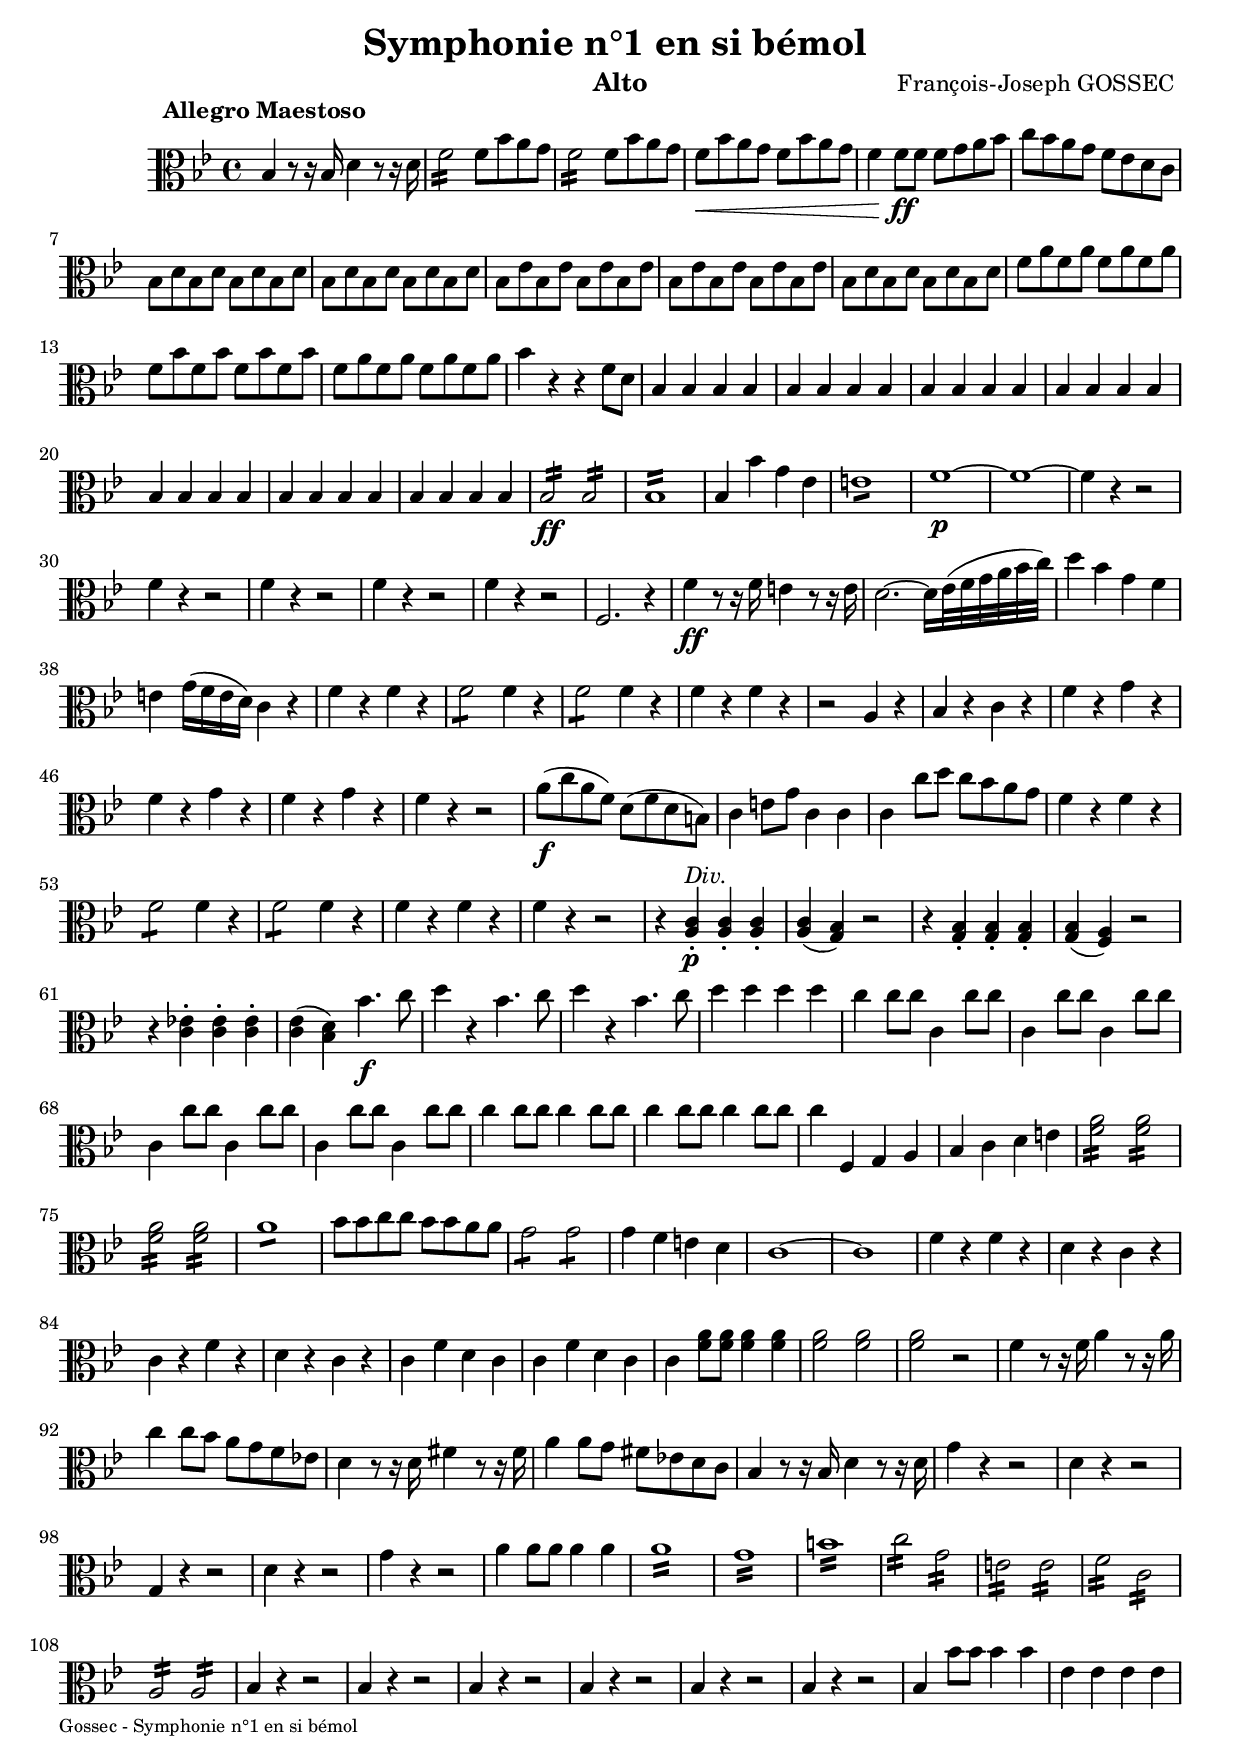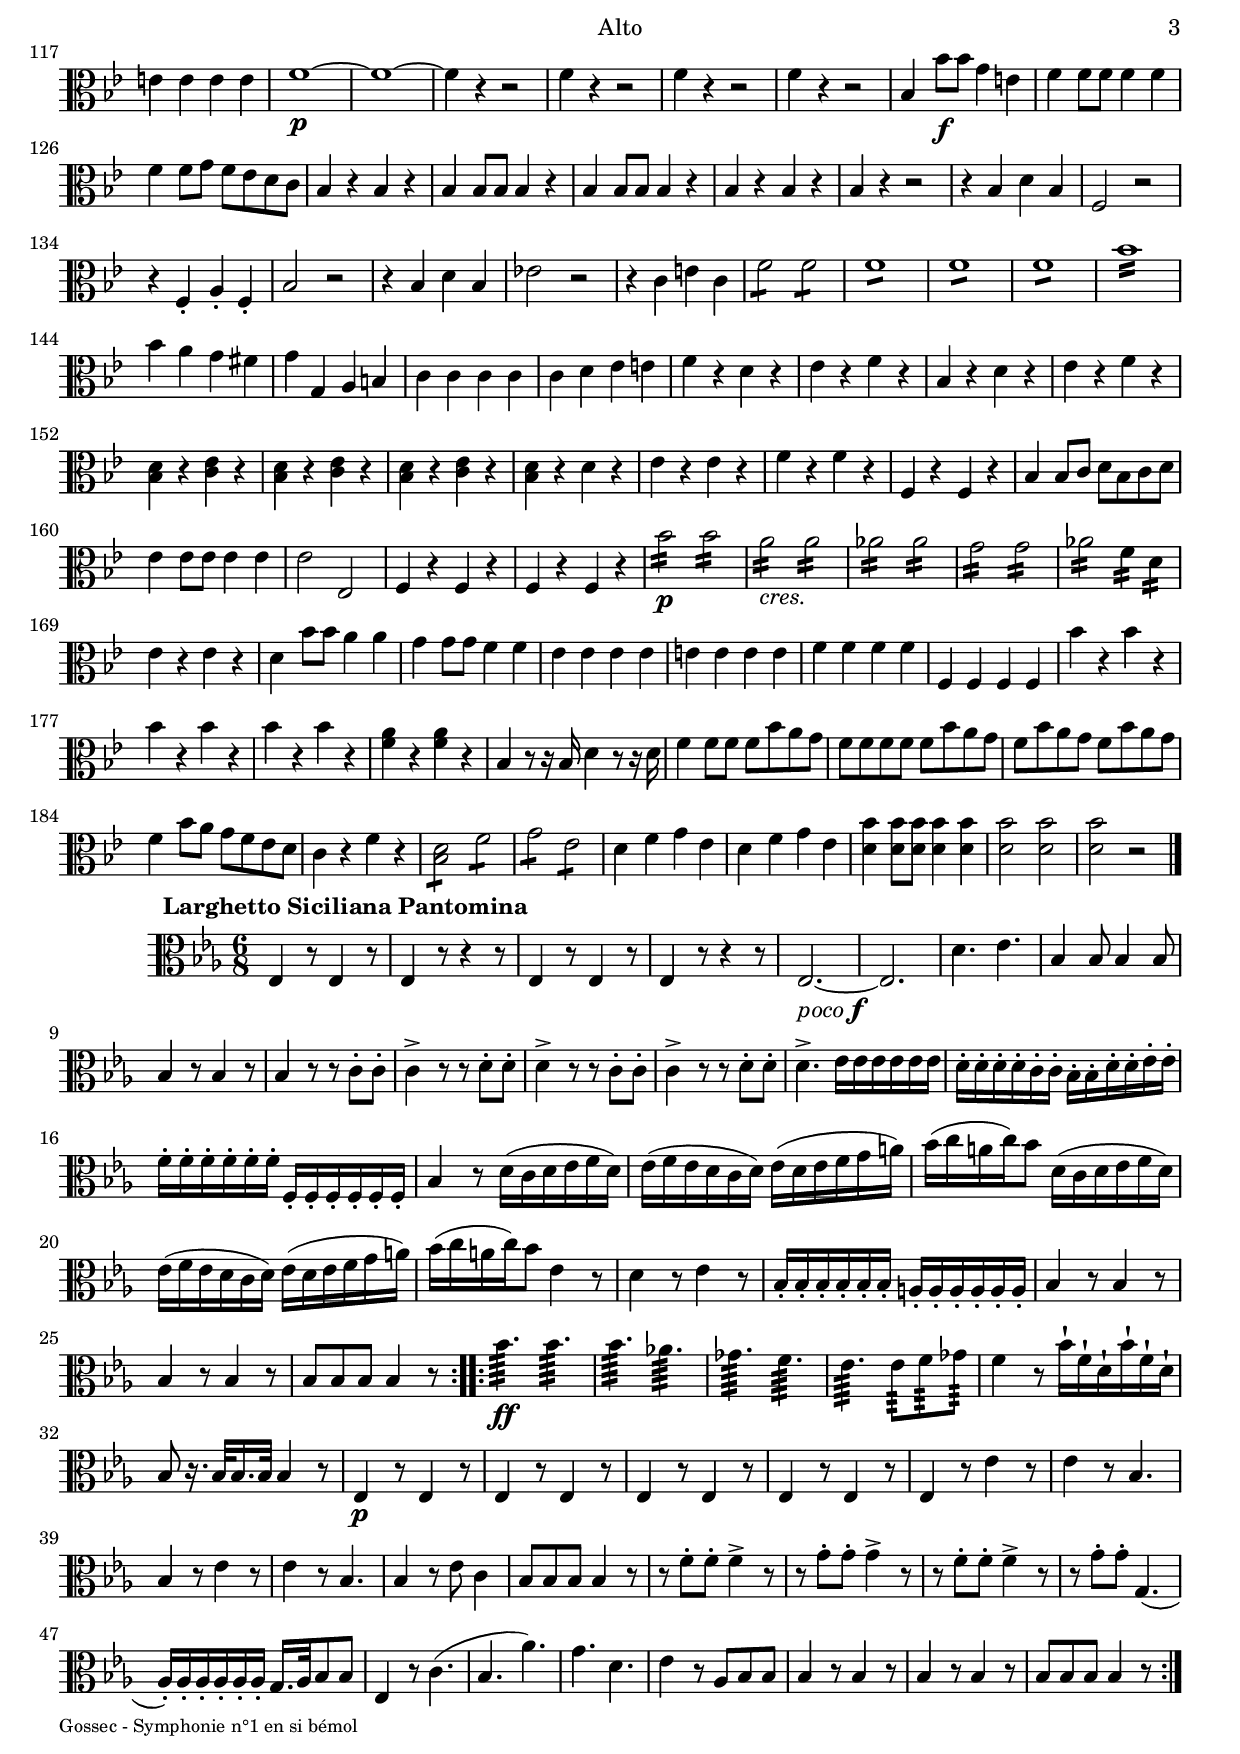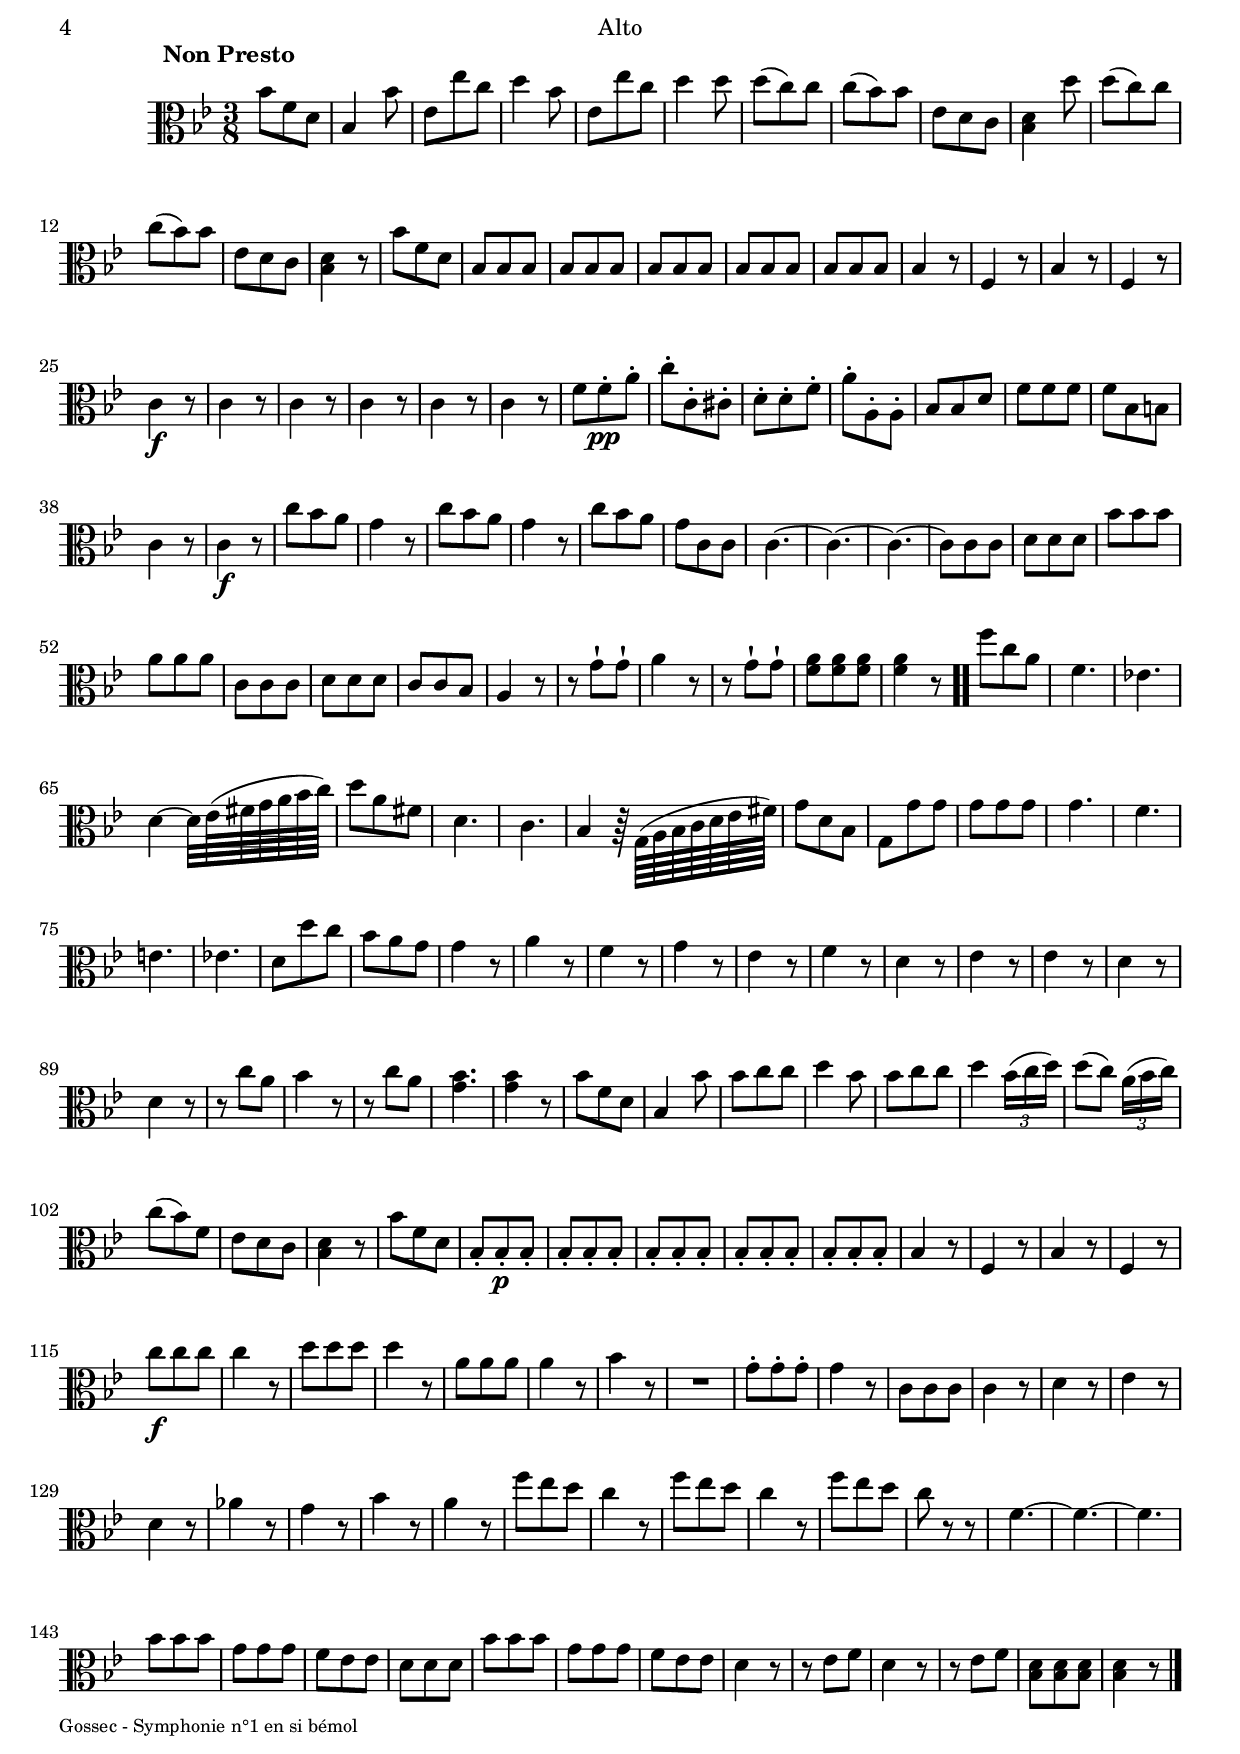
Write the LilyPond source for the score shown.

\version "2.10.25"

\paper{ #(define page-breaking ly:page-turn-breaking)
         top-margin = 3.0
         bottom-margin = 3.0
         before-title-space = 3.0
         page-top-space = 5.0
         between-system-padding = 3.0
         oddFooterMarkup = \markup {\tiny {"Gossec - Symphonie n°1 en si bémol "}}
         #(set-global-staff-size 24)  
         first-page-number = 2
         ragged-last-bottom = ##f
     }

\book{
\header {
    title = 	"Symphonie n°1 en si bémol "
    composer =	"François-Joseph GOSSEC "
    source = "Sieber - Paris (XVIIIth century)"
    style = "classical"
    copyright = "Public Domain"
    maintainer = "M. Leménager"
    instrument =	"Alto"
}


\score {
      \new Staff {
         ﻿\version "2.10.25"      %Gossec - Symphonie si bémol
                        %Alto - 1er mvt
\relative c'{
\clef alto
\key bes \major
\time 4/4




bes4 r8 r16 bes d4 r8 r16 d
f2:16 f8 bes a g
f2: f8 bes a g
f\< bes a g f bes a g
f4 f8\ff f f g a bes
c bes a g f ees d c
bes d bes d bes d bes d
bes d bes d bes d bes d
bes ees bes ees bes ees bes ees
bes ees bes ees bes ees bes ees
bes d bes d bes d bes d
f a f a f a f a
f bes f bes f bes f bes
f a f a f a f a
bes4 r r f8 d
\repeat unfold 28 {bes4}
%
%
%
%
%
%
bes2:16\ff bes:
bes1:16
bes4 bes' g ees
e1:8
f\p ~
f ~
\repeat unfold 5 {f4 r r2}
%
%
%
%
f,2. r4
f'\ff r8 r16 f e4 r8 r16 e
d2. ~ d16[ ees32( f g a bes c)]
d4 bes g f
e g16( f e d) c4 r
f r f r
f2:8 f4 r
f2:8 f4 r
f r f r
r2 a,4 r
bes r c r
f r g r
f r g r
f r g r
f r r2
a8\f( c a f) d( f d b)
c4 e8 g c,4 c
c c'8 d c bes a g
f4 r f r
f2:8 f4 r
f2:8 f4 r
f r f r
f r r2
r4 <a, c>-.\p^\markup{\italic "Div."} <a c>-. <a c>-.
<a c>( <g bes>) r2
r4 <g bes>-. <g bes>-. <g bes>-.
<g bes>( <f a>) r2
r4 <c' ees!>-. <c ees>-. <c ees>-.
<c ees>( <bes d>) bes'4.\f c8
d4 r bes4. c8
d4 r bes4. c8
d4 d d d
c c8 c c,4 c'8 c
\repeat unfold 6 {c,4 c'8 c}
%
%
\repeat unfold 4 {c4 c8 c}
%
c4 f,, g a
bes c d e   % original: bes c d ees
<f a>2:16 <f a>:
<f a>: <f a>:
a1:8
bes8 bes c c bes bes a a
g2:8 g:
g4 f e d    % SIEBER: alto ees, basse e
c1 ~
c
f4 r f r
d r c r
c r f r
d r c r
c f d c
c f d c
c <f a>8 <f a> <f a>4 <f a>
<f a>2 <f a>
<f a> r
f4 r8 r16 f a4 r8 r16 a
c4 c8 bes a g f ees!
d4 r8 r16 d fis4 r8 r16 fis
a4 a8 g fis ees! d c
bes4 r8 r16 bes d4 r8 r16 d
g4 r r2
d4 r r2
g,4 r r2
d'4 r r2
g4 r r2
a4 a8 a a4 a
a1:16
g:
b:
c2:16 g:
e: e:
f: c:
a: a:
\repeat unfold 6 {bes4 r r2}
%
%
%
%
%
bes4 bes'8 bes bes4 bes
ees, ees ees ees
e e e e
f1\p ~
f ~
\repeat unfold 4 {f4 r r2}
%
%
%
bes,4 bes'8\f bes g4 e
f f8 f f4 f
f f8g f ees d c
bes4 r bes r
bes bes8 bes bes4 r
bes bes8 bes bes4 r
bes r bes r
bes r r2
r4 bes d bes
f2 r
r4 f-. a-. f-.
bes2 r
r4 bes d bes
ees!2 r
r4 c e c    %SIEBER: ees
f2:8 f:
f1:8
f:
f:
bes1:16
bes4 a g fis
g g, a b
c c c c
c d ees e
f r d r 
ees r f r
bes, r d r
ees r f r
<bes, d> r <c ees> r
<bes d> r <c ees> r
<bes d> r <c ees> r
<bes d> r d r
ees r ees r
f r f r
f, r f r
bes bes8 c d bes c d
ees4 ees8 ees ees4 ees
ees2 ees,
f4 r f r
f r f r
bes'2:16\p bes:
a:_\markup{\italic "cres."} a:
aes: aes:
g: g:
aes: f4:16 d:
ees4 r ees r
d bes'8 bes a4 a
g g8 g f4 f
ees ees ees ees 
e e e e
f f f f
f, f f f
bes' r bes r
bes r bes r
bes r bes r
<f a> r <f a> r
bes, r8 r16 bes d4 r8 r16 d
f4 f8 f f bes a g
f f f f f bes a g
f bes a g f bes a g
f4 bes8 a g f ees d
c4 r f r
<bes, d>2:8 f':
g: ees:
d4 f g ees
d f g ees
<d bes'>4 <d bes'>8 <d bes'> <d bes'>4 <d bes'>
<d bes'>2 <d bes'>
<d bes'> r \bar "|." 
}
}
         \header { piece =  \markup {\hspace #+10.0 \bold "Allegro Maestoso"}     
                  opus = ""  }
}
\score {
      \new Staff {
         \version "2.10.25"      %Gossec - Symphonie si b�mol
                        %Alto - 2e mvt  
\relative c'{
\clef alto
\key ees \major
\time 6/8




ees,4 r8 ees4 r8
ees4 r8 r4 r8
ees4 r8 ees4 r8
ees4 r8 r4 r8
ees2._\markup{\italic "poco" \musicglyph #"f"} ~ 
ees
d'4. ees
bes4 bes8 bes4 bes8
bes4 r8 bes4 r8
bes4 r8 r c-. c-.
c4-> r8 r d-. d-.
d4-> r8 r c-. c-.
c4-> r8 r d-. d-.
d4.-> ees16 ees ees ees ees ees
d-. d-. d-. d-. c-. c-. bes-. bes-. d-. d-. ees-. ees-.
f-. f-. f-. f-. f-. f-. f,-. f-. f-. f-. f-. f-.
bes4 r8 d16( c d ees f d)
ees( f ees d c d) ees( d ees f g a)
bes( c a c) bes8 d,16( c d ees f d)
ees( f ees d c d) ees( d ees f g a)
bes( c a c) bes8 ees,4 r8
d4 r8 ees4 r8
bes16-. bes-. bes-. bes-. bes-. bes-. a-. a-. a-. a-. a-. a-.
bes4 r8 bes4 r8
bes4 r8 bes4 r8
bes bes bes bes4 r8 \bar ":|:"
bes'4.:64\ff bes:
bes: aes!:
ges: f:
ees: ees8:64 f: ges:
f4 r8 bes16-| f-| d-| bes'-| f-| d-|
bes8 r16. bes32 bes16. bes32 bes4 r8
ees,4\p r8 \repeat unfold 8 {ees4 r8}
%
%
%
   ees'4 r8
ees4 r8 bes4.
bes4 r8 ees4 r8
ees4 r8 bes4.     % SIEBER: d4 r8 bes4.
bes4 r8 ees c4
bes8 bes bes bes4 r8
r f'-. f-. f4-> r8
r g-. g-. g4-> r8
r f-. f-. f4-> r8
r g-. g-. g,4.( 
aes16-.) aes-. aes-. aes-. aes-. aes-. g16. aes32 bes8 bes
ees,4 r8 c'4.(
bes aes')
g d
ees4 r8 aes, bes bes
bes4 r8 bes4 r8
bes4 r8 bes4 r8
bes bes bes bes4 r8 \bar ":|" 
}
}
         \header { piece = \markup {\hspace #+10.0 \bold "Larghetto Siciliana Pantomina"}
                  opus = ""  }
}
\score {
      \new Staff {
         \version "2.10.25"      %Gossec - Symphonie si b�mol
                        %Alto - 3e mvt  
\relative c'{
\clef alto
\key bes \major
\time 3/8




bes'8 f d
bes4 bes'8
ees, ees' c
d4 bes8
ees, ees' c
d4 d8
d( c) c
c( bes) bes
ees, d c
<bes d>4 d'8
d( c) c
c( bes) bes
ees, d c
<bes d>4 r8
bes' f d
\repeat unfold 5 {bes bes bes}
%
%
%
%
bes4 r8 
f4 r8
bes4 r8 
f4 r8
c'4\f r8
\repeat unfold 5 {c4 r8}
%
%
%
%
f8 f-.\pp a-.
c-. c,-. cis-.
d-. d-. f-.
a-. a,-. a-.
bes bes d
f f f
f bes, b
c4 r8
c4\f r8
c' bes a
g4 r8
c bes a
g4 r8
c bes a
g c, c
c4. ~
c ~
c ~
c8 c c
d d d
bes' bes bes
a a a
c, c c
d d d
c c bes
a4 r8
r g'-| g-|
a4 r8 
r g-| g-|
<f a> <f a> <f a> 
<f a> 4 r8 \bar ".|."
f' c a
f4.
ees!
d4 ~ d32[ ees64( fis g a bes c)]
d8 a fis
d4.
c
bes4 r64 g([ a bes c d ees fis)]
g8 d bes
g g' g
g g g
g4.
f
e
ees!
d8 d' c
bes a g
g4 r8
a4 r8
f4 r8
g4 r8
ees4 r8
f4 r8
d4 r8
ees4 r8
ees4 r8
d4 r8
d4 r8
r c' a
bes4 r8
r c a
<g bes>4.
<g bes>4 r8
bes f d
bes4 bes'8
bes c c
d4 bes8
bes c c
d4 \times 2/3 {bes16([ c d)]}
d8( c) \times 2/3 {a16([ bes c)]}
c8( bes) f
ees d c
<bes d>4 r8
bes' f d
bes-. bes-.\p bes-.
\repeat unfold 12 {bes-.}
%
%
%
bes4 r8
f4 r8
bes4 r8
f4 r8
c''\f c c
c4 r8
d d d
d4 r8
a a a
a4 r8
bes4 r8
R4.
g8-. g-. g-.
g4 r8
c, c c
c4 r8
d4 r8
ees4 r8
d4 r8
aes'4r8
g4 r8
bes4 r8
a4 r8
f' ees d
c4 r8
f ees d
c4 r8
f ees d
c r r
f,4. ~
f ~
f ~
bes8 bes bes
g g g
f ees ees
d d d
bes' bes bes
g g g
f ees ees
d4 r8
r ees f
d4 r8
r ees f
<bes, d> <bes d> <bes d> 
<bes d> 4 r8 \bar "|." 
}
}
         \header { piece = \markup {\hspace #+10.0 \bold "Non Presto"}
                  opus = ""  }
}
}
